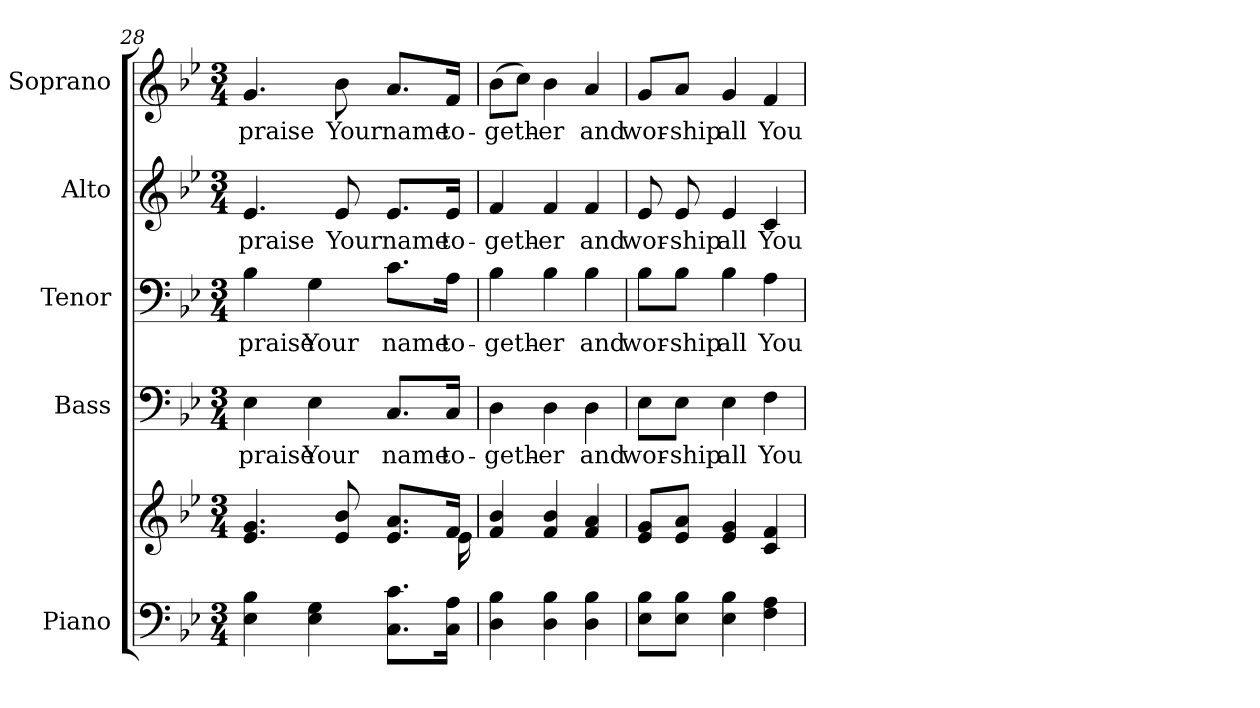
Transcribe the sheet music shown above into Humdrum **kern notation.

**kern	**kern	**kern	**text	**kern	**text	**kern	**text	**kern	**text
*part5	*part5	*part4	*part4	*part3	*part3	*part2	*part2	*part1	*part1
*staff6	*staff5	*staff4	*staff4	*staff3	*staff3	*staff2	*staff2	*staff1	*staff1
*I"Piano	*	*I"Bass	*	*I"Tenor	*	*I"Alto	*	*I"Soprano	*
*I'Pno.	*	*I'B.	*	*I'T.	*	*I'A.	*	*I'S.	*
*clefF4	*clefG2	*clefF4	*	*clefF4	*	*clefG2	*	*clefG2	*
*k[b-e-]	*k[b-e-]	*k[b-e-]	*	*k[b-e-]	*	*k[b-e-]	*	*k[b-e-]	*
*B-:	*B-:	*B-:	*	*B-:	*	*B-:	*	*B-:	*
*M3/4	*M3/4	*M3/4	*	*M3/4	*	*M3/4	*	*M3/4	*
=28	=28	=28	=28	=28	=28	=28	=28	=28	=28
*	*^	*	*	*	*	*	*	*	*
!	!	!	!	!LO:LY:b:color=#000000	!	!	!	!	!	!
!	!	!	!	!	!	!LO:LY:b:color=#000000	!	!	!	!
!	!	!	!	!	!	!	!	!LO:LY:b:color=#000000	!	!
!	!	!	!	!	!	!	!	!	!	!LO:LY:b:color=#000000
4E-i\ 4B-i	4.e-i/ 4.gi	2ryy	4E-i\	praise	4B-i\	praise	4.e-i/	praise	4.gi/	praise
!	!	!	!	!LO:LY:b:color=#000000	!	!	!	!	!	!
!	!	!	!	!	!	!LO:LY:b:color=#000000	!	!	!	!
4E-i\ 4Gi	.	.	4E-i\	Your	4Gi\	Your	.	.	.	.
!	!	!	!	!	!	!	!	!LO:LY:b:color=#000000	!	!
!	!	!	!	!	!	!	!	!	!	!LO:LY:b:color=#000000
.	8e-i/ 8b-i	.	.	.	.	.	8e-i/	Your	8b-i\	Your
!	!	!	!	!LO:LY:b:color=#000000	!	!	!	!	!	!
!	!	!	!	!	!	!LO:LY:b:color=#000000	!	!	!	!
!	!	!	!	!	!	!	!	!LO:LY:b:color=#000000	!	!
!	!	!	!	!	!	!	!	!	!	!LO:LY:b:color=#000000
8.Ci\ 8.ci\L	8.e-i/ 8.ai/L	8ryy	8.Ci/L	name	8.ci\L	name	8.e-i/L	name	8.ai/L	name
.	.	16ryy	.	.	.	.	.	.	.	.
!	!	!	!	!LO:LY:b:color=#000000	!	!	!	!	!	!
!	!	!	!	!	!	!LO:LY:b:color=#000000	!	!	!	!
!	!	!	!	!	!	!	!	!LO:LY:b:color=#000000	!	!
!	!	!	!	!	!	!	!	!	!	!LO:LY:b:color=#000000
16Ci\ 16Ai\Jk	16fi/Jk	16e-i\	16Ci/Jk	to-	16Ai\Jk	to-	16e-i/Jk	to-	16fi/Jk	to-
*	*v	*v	*	*	*	*	*	*	*	*
!!LO:PB:g=z
=29	=29	=29	=29	=29	=29	=29	=29	=29	=29
*	*^	*	*	*	*	*	*	*	*
!	!	!	!	!LO:LY:b:color=#000000	!	!	!	!	!	!
*	*v	*v	*	*	*	*	*	*	*	*
*	*^	*	*	*	*	*	*	*	*
!	!	!	!	!	!	!LO:LY:b:color=#000000	!	!	!	!
*	*v	*v	*	*	*	*	*	*	*	*
*	*^	*	*	*	*	*	*	*	*
!	!	!	!	!	!	!	!	!LO:LY:b:color=#000000	!	!
*	*v	*v	*	*	*	*	*	*	*	*
*	*^	*	*	*	*	*	*	*	*
!	!	!	!	!	!	!	!	!	!	!LO:LY:b:color=#000000
*	*v	*v	*	*	*	*	*	*	*	*
4Di\ 4B-i	4fi/ 4b-i	4Di\	-geth-	4B-i\	-geth-	4fi/	-geth-	(8b-i\L	-geth-
.	.	.	.	.	.	.	.	8cci\J)	.
!	!	!	!LO:LY:b:color=#000000	!	!	!	!	!	!
!	!	!	!	!	!LO:LY:b:color=#000000	!	!	!	!
!	!	!	!	!	!	!	!LO:LY:b:color=#000000	!	!
!	!	!	!	!	!	!	!	!	!LO:LY:b:color=#000000
4Di\ 4B-i	4fi/ 4b-i	4Di\	-er	4B-i\	-er	4fi/	-er	4b-i\	-er
!	!	!	!LO:LY:b:color=#000000	!	!	!	!	!	!
!	!	!	!	!	!LO:LY:b:color=#000000	!	!	!	!
!	!	!	!	!	!	!	!LO:LY:b:color=#000000	!	!
!	!	!	!	!	!	!	!	!	!LO:LY:b:color=#000000
4Di\ 4B-i	4fi/ 4ai	4Di\	and	4B-i\	and	4fi/	and	4ai/	and
=30	=30	=30	=30	=30	=30	=30	=30	=30	=30
!	!	!	!LO:LY:b:color=#000000	!	!	!	!	!	!
!	!	!	!	!	!LO:LY:b:color=#000000	!	!	!	!
!	!	!	!	!	!	!	!LO:LY:b:color=#000000	!	!
!	!	!	!	!	!	!	!	!	!LO:LY:b:color=#000000
8E-i\ 8B-i\L	8e-i/ 8gi/L	8E-i\L	wor-	8B-i\L	wor-	8e-i/	wor-	8gi/L	wor-
!	!	!	!LO:LY:b:color=#000000	!	!	!	!	!	!
!	!	!	!	!	!LO:LY:b:color=#000000	!	!	!	!
!	!	!	!	!	!	!	!LO:LY:b:color=#000000	!	!
!	!	!	!	!	!	!	!	!	!LO:LY:b:color=#000000
8E-i\ 8B-i\J	8e-i/ 8ai/J	8E-i\J	-ship	8B-i\J	-ship	8e-i/	-ship	8ai/J	-ship
!	!	!	!LO:LY:b:color=#000000	!	!	!	!	!	!
!	!	!	!	!	!LO:LY:b:color=#000000	!	!	!	!
!	!	!	!	!	!	!	!LO:LY:b:color=#000000	!	!
!	!	!	!	!	!	!	!	!	!LO:LY:b:color=#000000
4E-i\ 4B-i	4e-i/ 4gi	4E-i\	all	4B-i\	all	4e-i/	all	4gi/	all
!	!	!	!LO:LY:b:color=#000000	!	!	!	!	!	!
!	!	!	!	!	!LO:LY:b:color=#000000	!	!	!	!
!	!	!	!	!	!	!	!LO:LY:b:color=#000000	!	!
!	!	!	!	!	!	!	!	!	!LO:LY:b:color=#000000
4Fi\ 4Ai	4ci/ 4fi	4Fi\	You	4Ai\	You	4ci/	You	4fi/	You
=	=	=	=	=	=	=	=	=	=
*-	*-	*-	*-	*-	*-	*-	*-	*-	*-
